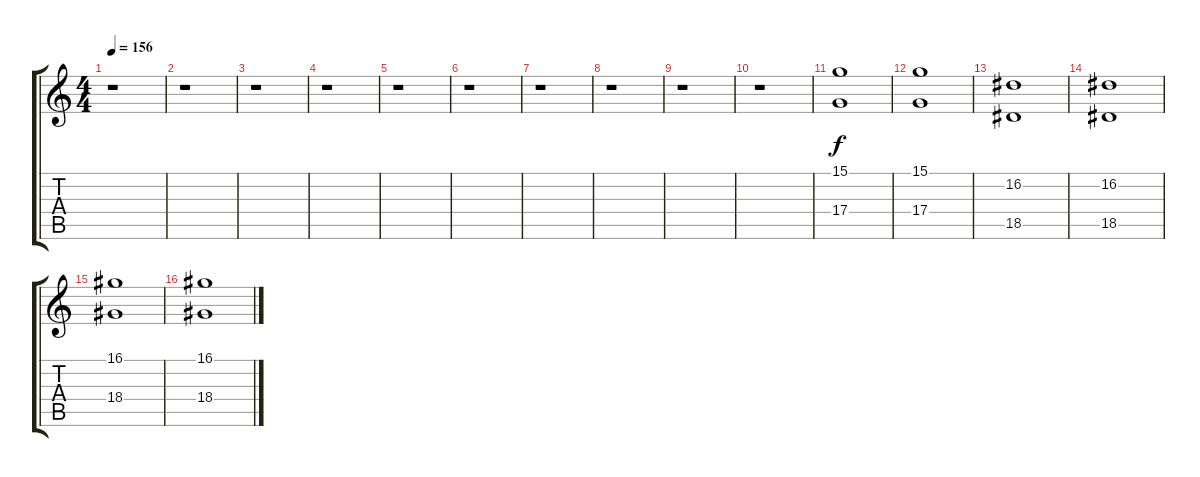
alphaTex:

\track "" {instrument choiraahs}
\staff {score tabs}
\tuning (E4 B3 G3 D3 A2 E2) {hide}
\ts (4 4)
\tempo 156
\clef g2
\ks c
r.1{dy f} |
r.1 |
r.1 |
r.1 |
r.1 |
r.1 |
r.1 |
r.1 |
r.1 |
r.1 |
(15.1 17.4).1 |
(15.1 17.4).1 |
(16.2 18.5).1 |
(16.2 18.5).1 |
(16.1 18.4).1 |
(16.1 18.4).1
